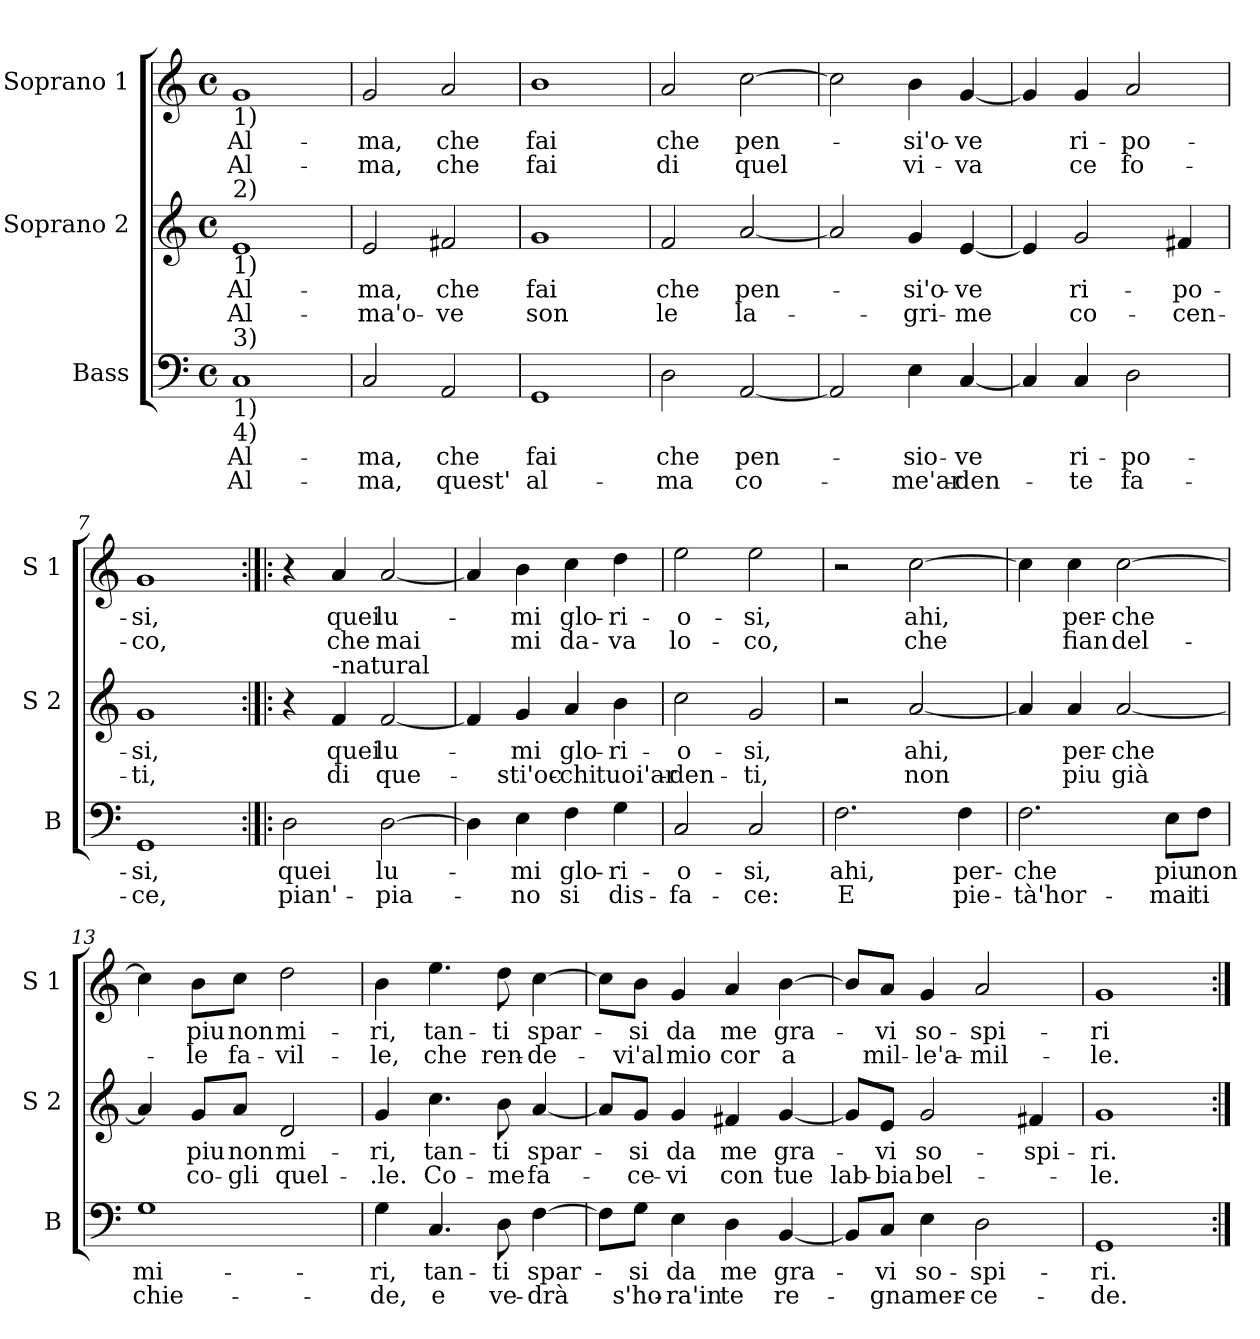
**kern	**text	**text	**kern	**text	**text	**kern	**text	**text
*part3	*part3	*part3	*part2	*part2	*part2	*part1	*part1	*part1
*staff3	*staff3	*staff3	*staff2	*staff2	*staff2	*staff1	*staff1	*staff1
*I"Bass	*	*	*I"Soprano 2	*	*	*I"Soprano 1	*	*
*I'B	*	*	*I'S 2	*	*	*I'S 1	*	*
*clefF4	*	*	*clefG2	*	*	*clefG2	*	*
*k[]	*	*	*k[]	*	*	*k[]	*	*
*C:	*	*	*C:	*	*	*C:	*	*
*M4/4	*	*	*M4/4	*	*	*M4/4	*	*
*met(c)	*	*	*met(c)	*	*	*met(c)	*	*
=1	=1	=1	=1	=1	=1	=1	=1	=1
!	!	!	!	!	!	!LO:TX:b:t=1)	!	!
!	!	!	!LO:TX:a:t=2)	!	!	!	!	!
!	!	!	!LO:TX:b:t=1)	!	!	!	!	!
!LO:TX:a:t=3)	!	!	!	!	!	!	!	!
!LO:TX:b:t=1)	!	!	!	!	!	!	!	!
!LO:TX:b:t=4)	!	!	!	!	!	!	!	!
!	!LO:LY:b	!LO:LY:b	!	!LO:LY:b	!LO:LY:b	!	!LO:LY:b	!LO:LY:b
1C	Al-	Al-	1e	Al-	Al-	1g	Al-	Al-
=2	=2	=2	=2	=2	=2	=2	=2	=2
!	!LO:LY:b	!LO:LY:b	!	!LO:LY:b	!LO:LY:b	!	!LO:LY:b	!LO:LY:b
2C/	-ma,	-ma,	2e/	-ma,	-ma'o-	2g/	-ma,	-ma,
!	!LO:LY:b	!LO:LY:b	!	!LO:LY:b	!LO:LY:b	!	!LO:LY:b	!LO:LY:b
2AA/	che	quest'	2f#X/	che	-ve	2a/	che	che
=3	=3	=3	=3	=3	=3	=3	=3	=3
!	!LO:LY:b	!LO:LY:b	!	!LO:LY:b	!LO:LY:b	!	!LO:LY:b	!LO:LY:b
1GG	fai	al-	1g	fai	son	1b	fai	fai
=4	=4	=4	=4	=4	=4	=4	=4	=4
!	!LO:LY:b	!LO:LY:b	!	!LO:LY:b	!LO:LY:b	!	!LO:LY:b	!LO:LY:b
2D\	che	-ma	2f/	che	le	2a/	che	di
!	!LO:LY:b	!LO:LY:b	!	!LO:LY:b	!LO:LY:b	!	!LO:LY:b	!LO:LY:b
[2AA/	pen-	co-	[2a/	pen-	la-	[2cc\	pen-	quel
!!LO:LB:g=z
=5	=5	=5	=5	=5	=5	=5	=5	=5
2AA/]	.	.	2a/]	.	.	2cc\]	.	.
!	!LO:LY:b	!LO:LY:b	!	!LO:LY:b	!LO:LY:b	!	!LO:LY:b	!LO:LY:b
4E\	-sio-	-me'ar-	4g/	-si'o-	-gri-	4b\	-si'o-	vi-
!	!LO:LY:b	!LO:LY:b	!	!LO:LY:b	!LO:LY:b	!	!LO:LY:b	!LO:LY:b
[4C/	-ve	-den-	[4e/	-ve	-me	[4g/	-ve	-va
=6	=6	=6	=6	=6	=6	=6	=6	=6
4C/]	.	.	4e/]	.	.	4g/]	.	.
!	!LO:LY:b	!LO:LY:b	!	!LO:LY:b	!LO:LY:b	!	!LO:LY:b	!LO:LY:b
4C/	ri-	-te	2g/	ri-	co-	4g/	ri-	ce
!	!LO:LY:b	!LO:LY:b	!	!	!	!	!LO:LY:b	!LO:LY:b
2D\	-po-	fa-	.	.	.	2a/	-po-	fo-
!	!	!	!	!LO:LY:b	!LO:LY:b	!	!	!
.	.	.	4f#X/	-po-	-cen-	.	.	.
=7	=7	=7	=7	=7	=7	=7	=7	=7
!	!LO:LY:b	!LO:LY:b	!	!LO:LY:b	!LO:LY:b	!	!LO:LY:b	!LO:LY:b
1GG	-si,	-ce,	1g	-si,	-ti,	1g	-si,	-co,
=8:|!|:	=8:|!|:	=8:|!|:	=8:|!|:	=8:|!|:	=8:|!|:	=8:|!|:	=8:|!|:	=8:|!|:
!	!LO:LY:b	!LO:LY:b	!	!	!	!	!	!
2D\	quei	pian'-	4r	.	.	4r	.	.
!	!	!	!LO:TX:a:t=-natural	!	!	!	!	!
!	!	!	!	!LO:LY:b	!LO:LY:b	!	!LO:LY:b	!LO:LY:b
.	.	.	4f/	quei	di	4a/	quei	che
!	!LO:LY:b	!LO:LY:b	!	!LO:LY:b	!LO:LY:b	!	!LO:LY:b	!LO:LY:b
[2D\	lu-	-pia-	[2f/	lu-	que-	[2a/	lu-	mai
!!LO:PB:g=z
=9	=9	=9	=9	=9	=9	=9	=9	=9
4D\]	.	.	4f/]	.	.	4a/]	.	.
!	!LO:LY:b	!LO:LY:b	!	!LO:LY:b	!LO:LY:b	!	!LO:LY:b	!LO:LY:b
4E\	-mi	-no	4g/	-mi	-sti'oc-	4b\	-mi	mi
!	!LO:LY:b	!LO:LY:b	!	!LO:LY:b	!LO:LY:b	!	!LO:LY:b	!LO:LY:b
4F\	glo-	si	4a/	glo-	-chi	4cc\	glo-	da-
!	!LO:LY:b	!LO:LY:b	!	!LO:LY:b	!LO:LY:b	!	!LO:LY:b	!LO:LY:b
4G\	-ri-	dis-	4b\	-ri-	tuoi'ar-	4dd\	-ri-	-va
=10	=10	=10	=10	=10	=10	=10	=10	=10
!	!LO:LY:b	!LO:LY:b	!	!LO:LY:b	!LO:LY:b	!	!LO:LY:b	!LO:LY:b
2C/	-o-	-fa-	2cc\	-o-	-den-	2ee\	-o-	lo-
!	!LO:LY:b	!LO:LY:b	!	!LO:LY:b	!LO:LY:b	!	!LO:LY:b	!LO:LY:b
2C/	-si,	-ce:	2g/	-si,	-ti,	2ee\	-si,	-co,
=11	=11	=11	=11	=11	=11	=11	=11	=11
!	!LO:LY:b	!LO:LY:b	!	!	!	!	!	!
2.F\	ahi,	E	2r	.	.	2r	.	.
!	!	!	!	!LO:LY:b	!LO:LY:b	!	!LO:LY:b	!LO:LY:b
.	.	.	[2a/	ahi,	non	[2cc\	ahi,	che
!	!LO:LY:b	!LO:LY:b	!	!	!	!	!	!
4F\	per-	pie-	.	.	.	.	.	.
=12	=12	=12	=12	=12	=12	=12	=12	=12
!	!LO:LY:b	!LO:LY:b	!	!	!	!	!	!
2.F\	-che	-tà'hor-	4a/]	.	.	4cc\]	.	.
!	!	!	!	!LO:LY:b	!LO:LY:b	!	!LO:LY:b	!LO:LY:b
.	.	.	4a/	per-	piu	4cc\	per-	fian
!	!	!	!	!LO:LY:b	!LO:LY:b	!	!LO:LY:b	!LO:LY:b
.	.	.	[2a/	-che	già	[2cc\	-che	del-
!	!LO:LY:b	!LO:LY:b	!	!	!	!	!	!
8E\L	piu	-mai	.	.	.	.	.	.
!	!LO:LY:b	!LO:LY:b	!	!	!	!	!	!
8F\J	non	ti	.	.	.	.	.	.
=13	=13	=13	=13	=13	=13	=13	=13	=13
!	!LO:LY:b	!LO:LY:b	!	!	!	!	!	!
1G	mi-	chie-	4a/]	.	.	4cc\]	.	.
!	!	!	!	!LO:LY:b	!LO:LY:b	!	!LO:LY:b	!LO:LY:b
.	.	.	8g/L	piu	co-	8b\L	piu	-le
!	!	!	!	!LO:LY:b	!LO:LY:b	!	!LO:LY:b	!LO:LY:b
.	.	.	8a/J	non	-gli	8cc\J	non	fa-
!	!	!	!	!LO:LY:b	!LO:LY:b	!	!LO:LY:b	!LO:LY:b
.	.	.	2d/	mi-	quel-	2dd\	mi-	-vil-
!!LO:LB:g=z
=14	=14	=14	=14	=14	=14	=14	=14	=14
!	!LO:LY:b	!LO:LY:b	!	!LO:LY:b	!LO:LY:b	!	!LO:LY:b	!LO:LY:b
4G\	-ri,	-de,	4g/	-ri,	-.le.	4b\	-ri,	-le,
!	!LO:LY:b	!LO:LY:b	!	!LO:LY:b	!LO:LY:b	!	!LO:LY:b	!LO:LY:b
4.C/	tan-	e	4.cc\	tan-	Co-	4.ee\	tan-	che
!	!LO:LY:b	!LO:LY:b	!	!LO:LY:b	!LO:LY:b	!	!LO:LY:b	!LO:LY:b
8D\	-ti	ve-	8b\	-ti	-me	8dd\	-ti	ren-
!	!LO:LY:b	!LO:LY:b	!	!LO:LY:b	!LO:LY:b	!	!LO:LY:b	!LO:LY:b
[4F\	spar-	-drà	[4a/	spar-	fa-	[4cc\	spar-	-de-
=15	=15	=15	=15	=15	=15	=15	=15	=15
8F\L]	.	.	8a/L]	.	.	8cc\L]	.	.
!	!LO:LY:b	!LO:LY:b	!	!LO:LY:b	!LO:LY:b	!	!LO:LY:b	!LO:LY:b
8G\J	-si	s'ho-	8g/J	-si	-ce-	8b\J	-si	-vi'al
!	!LO:LY:b	!LO:LY:b	!	!LO:LY:b	!LO:LY:b	!	!LO:LY:b	!LO:LY:b
4E\	da	-ra'in	4g/	da	-vi	4g/	da	mio
!	!LO:LY:b	!LO:LY:b	!	!LO:LY:b	!LO:LY:b	!	!LO:LY:b	!LO:LY:b
4D\	me	te	4f#X/	me	con	4a/	me	cor
!	!LO:LY:b	!LO:LY:b	!	!LO:LY:b	!LO:LY:b	!	!LO:LY:b	!LO:LY:b
[4BB/	gra-	re-	[4g/	gra-	tue	[4b\	gra-	a
=16	=16	=16	=16	=16	=16	=16	=16	=16
!	!	!	!	!	!LO:LY:b	!	!	!
8BB/L]	.	.	8g/L]	.	lab-	8b/L]	.	.
!	!LO:LY:b	!LO:LY:b	!	!LO:LY:b	!LO:LY:b	!	!LO:LY:b	!LO:LY:b
8C/J	-vi	-gna	8e/J	-vi	-bia	8a/J	-vi	mil-
!	!LO:LY:b	!LO:LY:b	!	!LO:LY:b	!LO:LY:b	!	!LO:LY:b	!LO:LY:b
4E\	so-	mer-	2g/	so-	bel-	4g/	so-	-le'a-
!	!LO:LY:b	!LO:LY:b	!	!	!	!	!LO:LY:b	!LO:LY:b
2D\	-spi-	-ce-	.	.	.	2a/	-spi-	-mil-
!	!	!	!	!LO:LY:b	!	!	!	!
.	.	.	4f#X/	-spi-	.	.	.	.
=17	=17	=17	=17	=17	=17	=17	=17	=17
!	!LO:LY:b	!LO:LY:b	!	!LO:LY:b	!LO:LY:b	!	!LO:LY:b	!LO:LY:b
1GG	-ri.	-de.	1g	-ri.	-le.	1g	-ri	-le.
=:|!	=:|!	=:|!	=:|!	=:|!	=:|!	=:|!	=:|!	=:|!
*-	*-	*-	*-	*-	*-	*-	*-	*-
